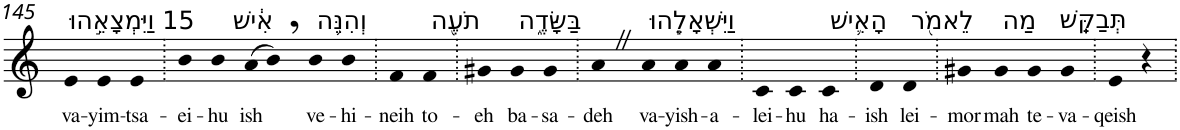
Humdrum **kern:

**kern	**text
*part1	*part1
*staff1	*staff1
*I"Piano	*
*I'Pno	*
!!LO:PB:g=z
*clefG2	*
*k[]	*
=145	=145
!LO:TX:a:t=15 וַיִּמְצָאֵ֣הוּ	!
!	!LO:LY:b
4e	va-
!	!LO:LY:b
4e	-yim-
!	!LO:LY:b
4e	-tsa-
=146.	=146.
!	!LO:LY:b
4b	-ei-
!	!LO:LY:b
4b	-hu
!LO:TX:a:t=אִ֔ישׁ	!
!	!LO:LY:b
(>8a	ish
8b,)	.
!LO:TX:a:t=וְהִנֵּ֥ה	!
!	!LO:LY:b
4b	ve-
!	!LO:LY:b
4b	-hi-
=147.	=147.
!	!LO:LY:b
4f	-neih
!LO:TX:a:t=תֹעֶ֖ה	!
!	!LO:LY:b
4f	to-
=148.	=148.
!	!LO:LY:b
4g#X	-eh
!LO:TX:a:t=בַּשָּׂדֶ֑ה	!
!	!LO:LY:b
4g#	ba-
!	!LO:LY:b
4g#	-sa-
=149.	=149.
!	!LO:LY:b
4aZ	-deh
!LO:TX:a:t=וַיִּשְׁאָלֵ֧הוּ	!
!	!LO:LY:b
4a	va-
!	!LO:LY:b
4a	-yish-
!	!LO:LY:b
4a	-a-
=150.	=150.
!	!LO:LY:b
4c	-lei-
!	!LO:LY:b
4c	-hu
!LO:TX:a:t=הָאִ֛ישׁ	!
!	!LO:LY:b
4c	ha-
=151.	=151.
!	!LO:LY:b
4d	-ish
!LO:TX:a:t=לֵאמֹ֖ר	!
!	!LO:LY:b
4d	lei-
=152.	=152.
!	!LO:LY:b
4g#X	-mor
!LO:TX:a:t=מַה	!
!	!LO:LY:b
4g#	mah
!LO:TX:a:t=תְּבַקֵּֽשׁ	!
!	!LO:LY:b
4g#	te-
!	!LO:LY:b
4g#	-va-
=153.	=153.
!	!LO:LY:b
4e	-qeish
4r	.
=.	=.
*-	*-
